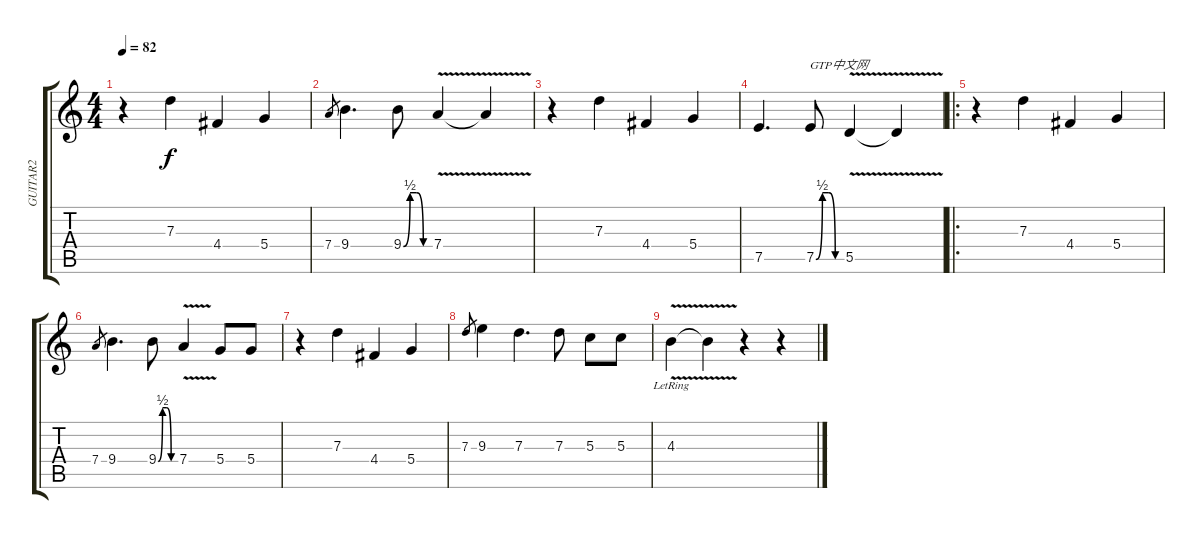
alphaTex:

\track ("GUITAR2" "GUITAR2") {instrument overdrivenguitar}
\staff {score tabs}
\tuning (E4 B3 G3 D3 A2 E2) {hide}
\ts (4 4)
\tempo 82
\clef g2
\ks c
r.4{dy f} 7.3.4 4.4.4 5.4.4 |
7.4.8{gr} 9.4.4{d} 9.4{be (custom 0 0 15 2 30 2 45 0 60 0)}.8 7.4{v}.4 7.4{t}.4 |
r.4 7.3.4 4.4.4 5.4.4 |
7.5.4{d} 7.5{be (custom 0 0 15 2 30 2 45 0 60 0)}.8{txt "GTP中文网"} 5.5{v}.4 5.5{t}.4 |
\ro
r.4 7.3.4 4.4.4 5.4.4 |
7.4.8{gr} 9.4.4{d} 9.4{be (custom 0 0 15 2 30 2 45 0 60 0)}.8 7.4{v}.4 5.4.8 5.4.8 |
r.4 7.3.4 4.4.4 5.4.4 |
7.3.8{gr} 9.3.4 7.3.4{d} 7.3.8 5.3.8 5.3.8 |
4.3{v lr}.4 4.3{t}.4 r.4 r.4
